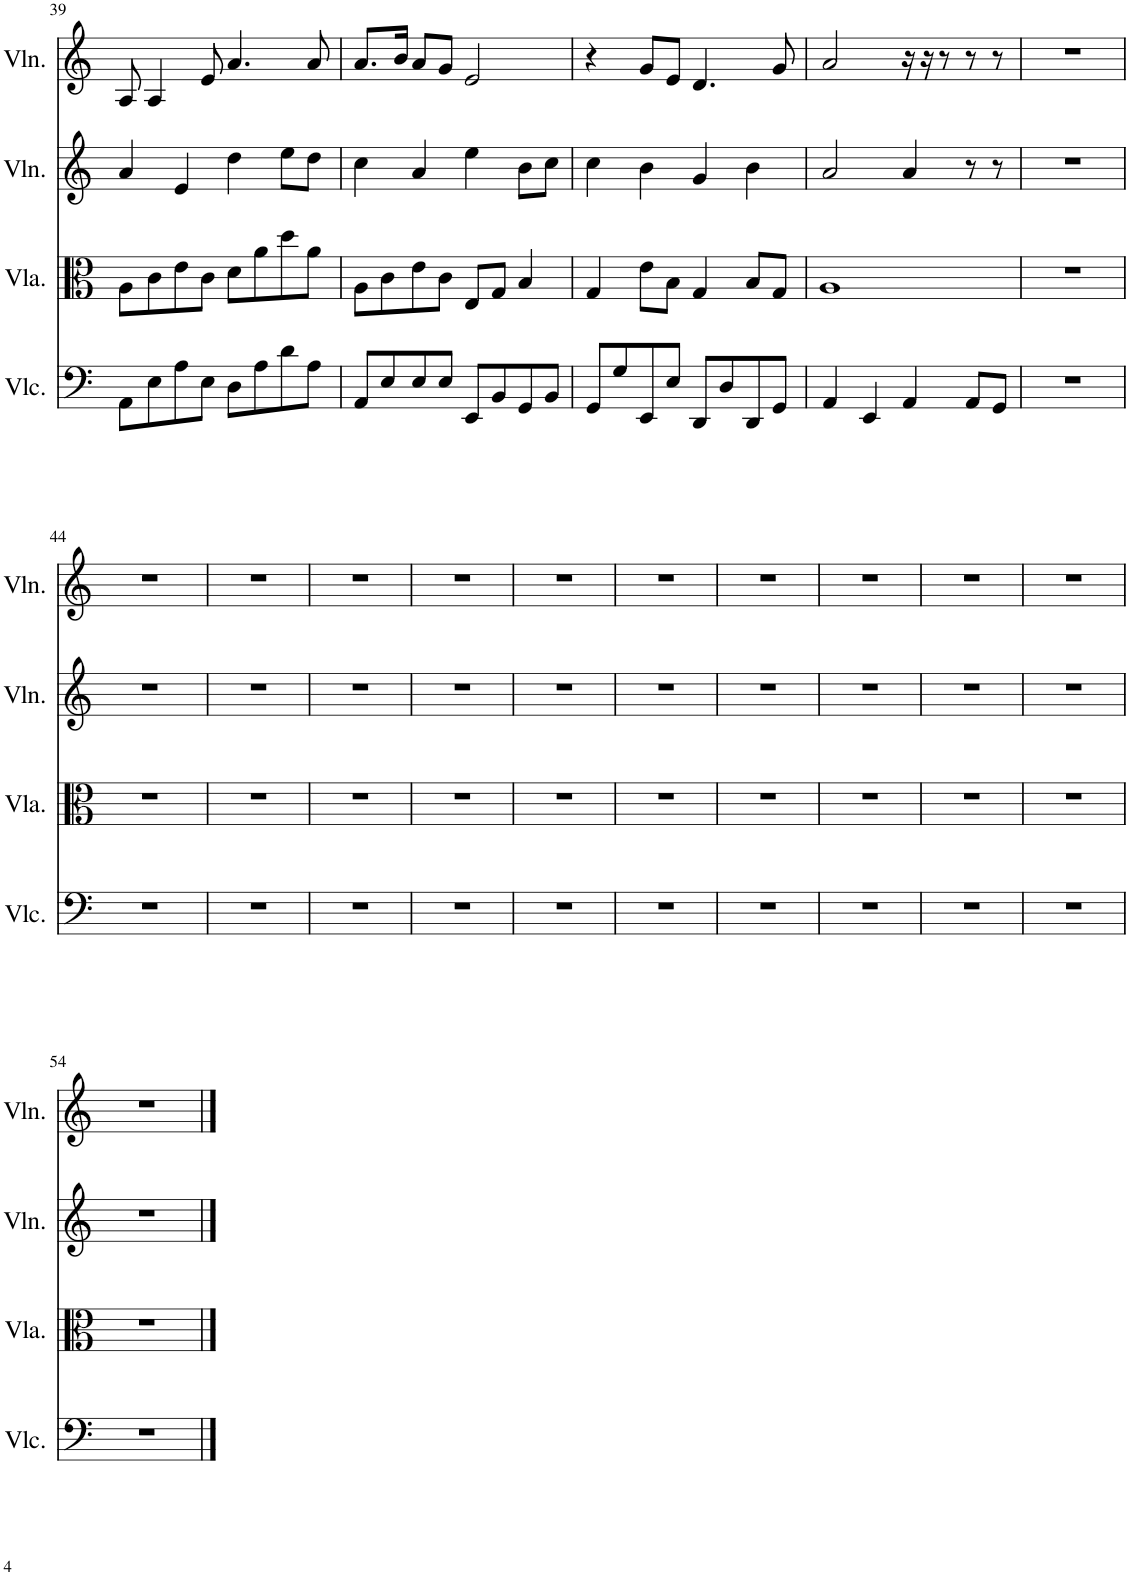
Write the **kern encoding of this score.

**kern	**kern	**kern	**kern
*part4	*part3	*part2	*part1
*staff4	*staff3	*staff2	*staff1
*I"Violoncello	*I"Viola	*I"Violin	*I"Violin
*I'Vlc.	*I'Vla.	*I'Vln.	*I'Vln.
!!LO:PB:g=z
*clefF4	*clefC3	*clefG2	*clefG2
*k[]	*k[]	*k[]	*k[]
*M4/4	*M4/4	*M4/4	*M4/4
=39	=39	=39	=39
8AA\L	8A\L	4a/	8A/
8E\	8c\	.	4A/
8A\	8e\	4e/	.
8E\J	8c\J	.	8e/
8D\L	8d\L	4dd\	4.a/
8A\	8a\	.	.
8d\	8dd\	8ee\L	.
8A\J	8a\J	8dd\J	8a/
=40	=40	=40	=40
8AA/L	8A\L	4cc\	8.a/L
8E/	8c\	.	.
.	.	.	16b/Jk
8E/	8e\	4a/	8a/L
8E/J	8c\J	.	8g/J
8EE/L	8E/L	4ee\	2e/
8BB/	8G/J	.	.
8GG/	4B/	8b\L	.
8BB/J	.	8cc\J	.
=41	=41	=41	=41
8GG/L	4G/	4cc\	4r
8G/	.	.	.
8EE/	8e\L	4b\	8g/L
8E/J	8B\J	.	8e/J
8DD/L	4G/	4g/	4.d/
8D/	.	.	.
8DD/	8B/L	4b\	.
8GG/J	8G/J	.	8g/
=42	=42	=42	=42
4AA/	1A	2a/	2a/
4EE/	.	.	.
4AA/	.	4a/	16r
.	.	.	16r
.	.	.	8r
8AA/L	.	8r	8r
8GG/J	.	8r	8r
=43	=43	=43	=43
1r	1r	1r	1r
!!LO:LB:g=z
=44	=44	=44	=44
1r	1r	1r	1r
=45	=45	=45	=45
1r	1r	1r	1r
=46	=46	=46	=46
1r	1r	1r	1r
=47	=47	=47	=47
1r	1r	1r	1r
=48	=48	=48	=48
1r	1r	1r	1r
=49	=49	=49	=49
1r	1r	1r	1r
=50	=50	=50	=50
1r	1r	1r	1r
=51	=51	=51	=51
1r	1r	1r	1r
=52	=52	=52	=52
1r	1r	1r	1r
=53	=53	=53	=53
1r	1r	1r	1r
!!LO:LB:g=z
=54	=54	=54	=54
1r	1r	1r	1r
==	==	==	==
*-	*-	*-	*-
